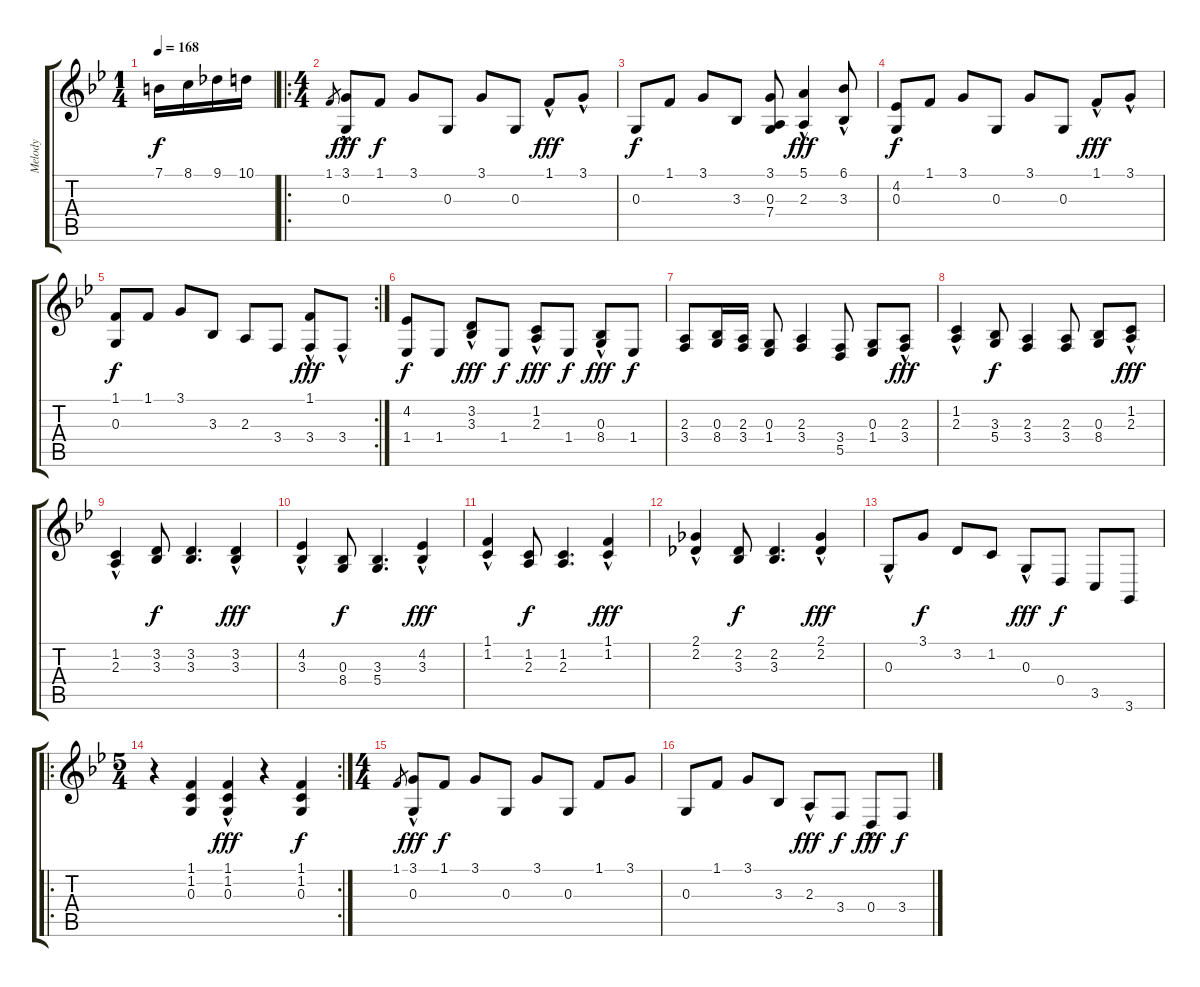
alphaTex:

\track ("Melody" "Melody") {instrument electricgrandpiano}
\staff {score tabs}
\tuning (E4 B3 G3 D3 A2 E2) {hide}
\ts (1 4)
\tempo 168
\clef g2
\ks bb
7.1.16{dy f} 8.1.16 9.1.16 10.1.16 |
\ro
\ts (4 4)
1.1.8{gr} (3.1 0.3{hac}).8{dy fff} 1.1.8{dy f} 3.1.8 0.3.8 3.1.8 0.3.8 1.1{hac}.8{dy fff} 3.1{hac}.8 |
0.3.8{dy f} 1.1.8 3.1.8 3.3.8 (3.1 0.3 7.4).8 (5.1{hac} 2.3).4{dy fff} (6.1{hac} 3.3).8 |
(4.2 0.3).8{dy f} 1.1.8 3.1.8 0.3.8 3.1.8 0.3.8 1.1{hac}.8{dy fff} 3.1{hac}.8 |
\rc 2
(1.1 0.3).8{dy f} 1.1.8 3.1.8 3.3.8 2.3.8 3.4.8 (1.1 3.4{hac}).8{dy fff} 3.4{hac}.8 |
(4.2 1.4).8{dy f} 1.4.8 (3.2 3.3{hac}).8{dy fff} 1.4.8{dy f} (1.2 2.3{hac}).8{dy fff} 1.4.8{dy f} (0.3{hac} 8.4).8{dy fff} 1.4.8{dy f} |
(2.3 3.4).8 (0.3 8.4).16 (2.3 3.4).16 (0.3 1.4).8 (2.3 3.4).4 (3.4 5.5).8 (0.3 1.4).8 (2.3{hac} 3.4).8{dy fff} |
(1.2 2.3{hac}).4 (3.3 5.4).8{dy f} (2.3 3.4).4 (2.3 3.4).8 (0.3 8.4).8 (1.2 2.3{hac}).8{dy fff} |
(1.2 2.3{hac}).4 (3.2 3.3).8{dy f} (3.2 3.3).4{d} (3.2 3.3{hac}).4{dy fff} |
(4.2 3.3{hac}).4 (0.3 8.4).8{dy f} (3.3 5.4).4{d} (4.2{hac} 3.3).4{dy fff} |
(1.1{hac} 1.2).4 (1.2 2.3).8{dy f} (1.2 2.3).4{d} (1.1{hac} 1.2).4{dy fff} |
(2.1{hac} 2.2).4 (2.2 3.3).8{dy f} (2.2 3.3).4{d} (2.1{hac} 2.2).4{dy fff} |
0.3{hac}.8 3.1.8{dy f} 3.2.8 1.2.8 0.3{hac}.8{dy fff} 0.4.8{dy f} 3.5.8 3.6.8 |
\ro
\rc 2
\ts (5 4)
r.4 (1.1 1.2 0.3).4 (1.1{hac} 1.2 0.3).4{dy fff} r.4 (1.1 1.2 0.3).4{dy f} |
\ts (4 4)
1.1.8{gr} (3.1 0.3{hac}).8{dy fff} 1.1.8{dy f} 3.1.8 0.3.8 3.1.8 0.3.8 1.1.8 3.1.8 |
0.3.8 1.1.8 3.1.8 3.3.8 2.3{hac}.8{dy fff} 3.4.8{dy f} 0.4{hac}.8{dy fff} 3.4.8{dy f}
